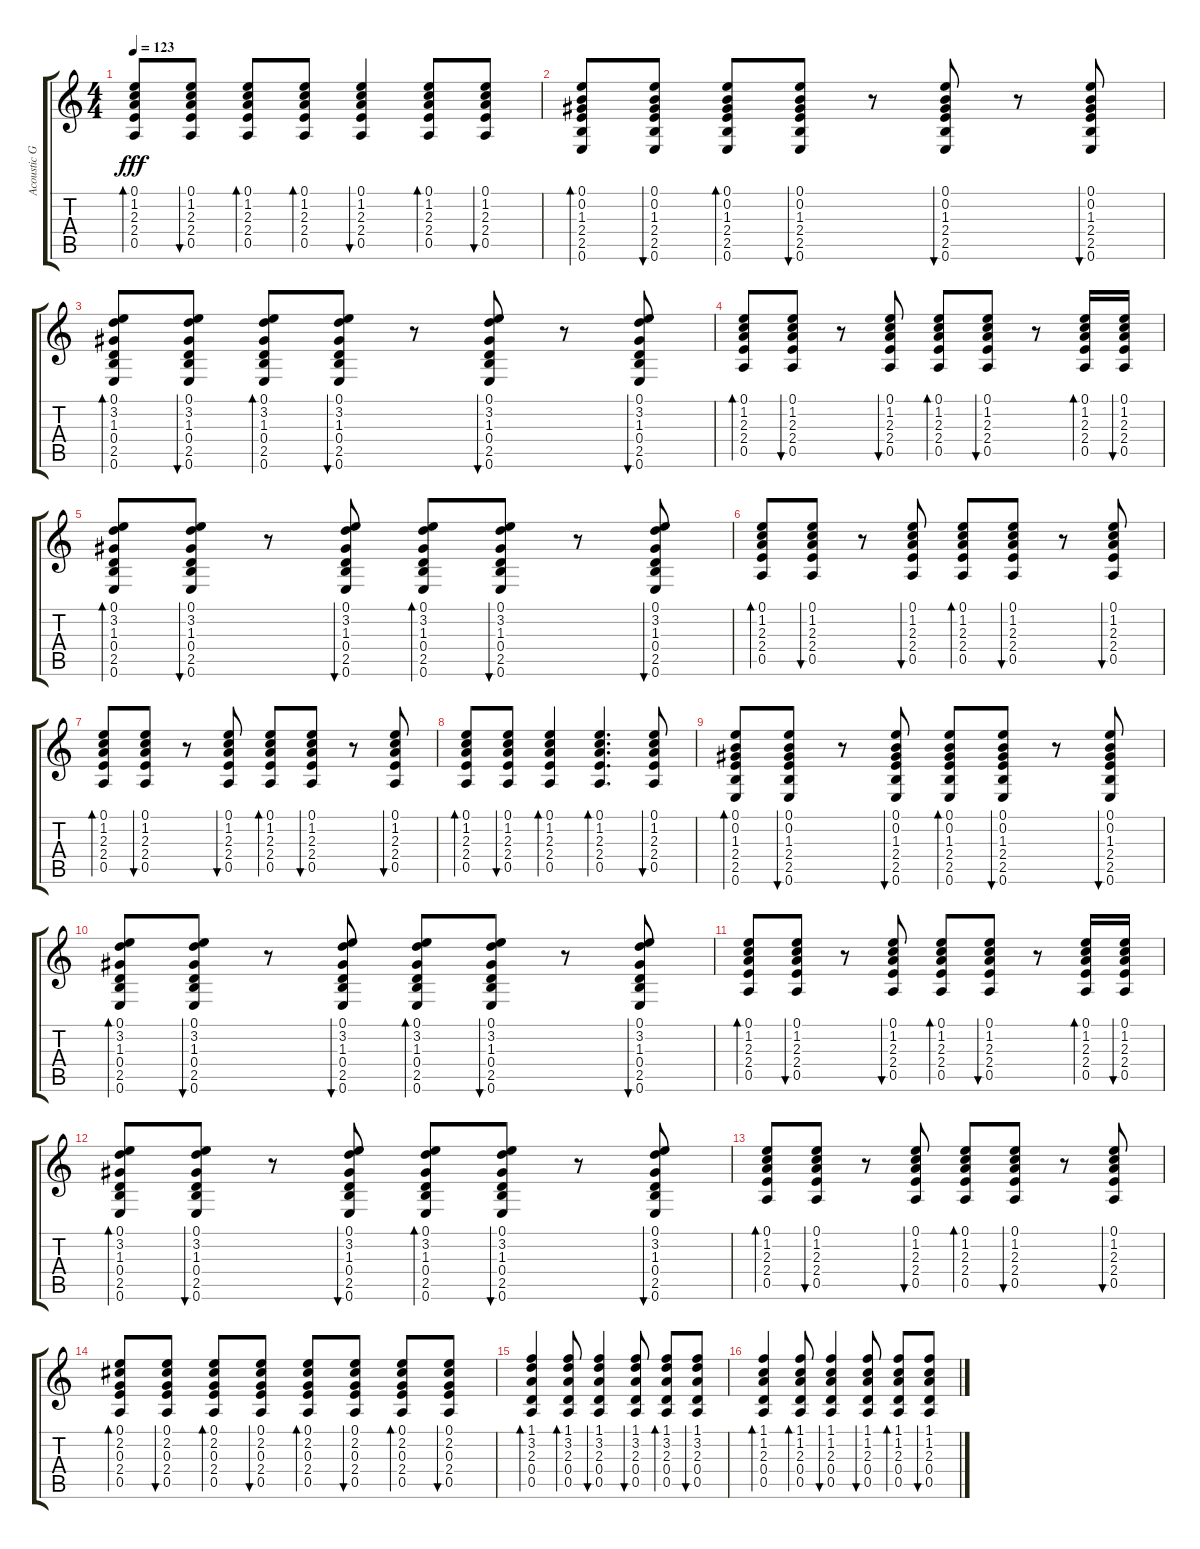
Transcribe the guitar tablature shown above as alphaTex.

\track ("Acoustic Gtr." "Acoustic G") {instrument acousticguitarsteel}
\staff {score tabs}
\tuning (E4 B3 G3 D3 A2 E2) {hide}
\ts (4 4)
\tempo 123
\clef g2
\ks c
(0.1 1.2 2.3 2.4 0.5).8{bd 60 dy fff} (0.1 1.2 2.3 2.4 0.5).8{bu 60} (0.1 1.2 2.3 2.4 0.5).8{bd 60} (0.1 1.2 2.3 2.4 0.5).8{bd 60} (0.1 1.2 2.3 2.4 0.5).4{bu 60} (0.1 1.2 2.3 2.4 0.5).8{bd 60} (0.1 1.2 2.3 2.4 0.5).8{bu 60} |
(0.1 0.2 1.3 2.4 2.5 0.6).8{bd 60} (0.1 0.2 1.3 2.4 2.5 0.6).8{bu 60} (0.1 0.2 1.3 2.4 2.5 0.6).8{bd 60} (0.1 0.2 1.3 2.4 2.5 0.6).8{bu 60} r.8 (0.1 0.2 1.3 2.4 2.5 0.6).8{bu 60} r.8 (0.1 0.2 1.3 2.4 2.5 0.6).8{bu 60} |
(0.1 3.2 1.3 0.4 2.5 0.6).8{bd 60} (0.1 3.2 1.3 0.4 2.5 0.6).8{bu 60} (0.1 3.2 1.3 0.4 2.5 0.6).8{bd 60} (0.1 3.2 1.3 0.4 2.5 0.6).8{bu 60} r.8 (0.1 3.2 1.3 0.4 2.5 0.6).8{bu 60} r.8 (0.1 3.2 1.3 0.4 2.5 0.6).8{bu 60} |
(0.1 1.2 2.3 2.4 0.5).8{bd 60} (0.1 1.2 2.3 2.4 0.5).8{bu 60} r.8 (0.1 1.2 2.3 2.4 0.5).8{bu 60} (0.1 1.2 2.3 2.4 0.5).8{bd 60} (0.1 1.2 2.3 2.4 0.5).8{bu 60} r.8 (0.1 1.2 2.3 2.4 0.5).16{bd 60} (0.1 1.2 2.3 2.4 0.5).16{bu 60} |
(0.1 3.2 1.3 0.4 2.5 0.6).8{bd 60} (0.1 3.2 1.3 0.4 2.5 0.6).8{bu 60} r.8 (0.1 3.2 1.3 0.4 2.5 0.6).8{bu 60} (0.1 3.2 1.3 0.4 2.5 0.6).8{bd 60} (0.1 3.2 1.3 0.4 2.5 0.6).8{bu 60} r.8 (0.1 3.2 1.3 0.4 2.5 0.6).8{bu 60} |
(0.1 1.2 2.3 2.4 0.5).8{bd 60} (0.1 1.2 2.3 2.4 0.5).8{bu 60} r.8 (0.1 1.2 2.3 2.4 0.5).8{bu 60} (0.1 1.2 2.3 2.4 0.5).8{bd 60} (0.1 1.2 2.3 2.4 0.5).8{bu 60} r.8 (0.1 1.2 2.3 2.4 0.5).8{bu 60} |
(0.1 1.2 2.3 2.4 0.5).8{bd 60} (0.1 1.2 2.3 2.4 0.5).8{bu 60} r.8 (0.1 1.2 2.3 2.4 0.5).8{bu 60} (0.1 1.2 2.3 2.4 0.5).8{bd 60} (0.1 1.2 2.3 2.4 0.5).8{bu 60} r.8 (0.1 1.2 2.3 2.4 0.5).8{bu 60} |
(0.1 1.2 2.3 2.4 0.5).8{bd 60} (0.1 1.2 2.3 2.4 0.5).8{bu 60} (0.1 1.2 2.3 2.4 0.5).4{bd 60} (0.1 1.2 2.3 2.4 0.5).4{d bd 60} (0.1 1.2 2.3 2.4 0.5).8{bu 60} |
(0.1 0.2 1.3 2.4 2.5 0.6).8{bd 60} (0.1 0.2 1.3 2.4 2.5 0.6).8{bu 60} r.8 (0.1 0.2 1.3 2.4 2.5 0.6).8{bu 60} (0.1 0.2 1.3 2.4 2.5 0.6).8{bd 60} (0.1 0.2 1.3 2.4 2.5 0.6).8{bu 60} r.8 (0.1 0.2 1.3 2.4 2.5 0.6).8{bu 60} |
(0.1 3.2 1.3 0.4 2.5 0.6).8{bd 60} (0.1 3.2 1.3 0.4 2.5 0.6).8{bu 60} r.8 (0.1 3.2 1.3 0.4 2.5 0.6).8{bu 60} (0.1 3.2 1.3 0.4 2.5 0.6).8{bd 60} (0.1 3.2 1.3 0.4 2.5 0.6).8{bu 60} r.8 (0.1 3.2 1.3 0.4 2.5 0.6).8{bu 60} |
(0.1 1.2 2.3 2.4 0.5).8{bd 60} (0.1 1.2 2.3 2.4 0.5).8{bu 60} r.8 (0.1 1.2 2.3 2.4 0.5).8{bu 60} (0.1 1.2 2.3 2.4 0.5).8{bd 60} (0.1 1.2 2.3 2.4 0.5).8{bu 60} r.8 (0.1 1.2 2.3 2.4 0.5).16{bd 60} (0.1 1.2 2.3 2.4 0.5).16{bu 60} |
(0.1 3.2 1.3 0.4 2.5 0.6).8{bd 60} (0.1 3.2 1.3 0.4 2.5 0.6).8{bu 60} r.8 (0.1 3.2 1.3 0.4 2.5 0.6).8{bu 60} (0.1 3.2 1.3 0.4 2.5 0.6).8{bd 60} (0.1 3.2 1.3 0.4 2.5 0.6).8{bu 60} r.8 (0.1 3.2 1.3 0.4 2.5 0.6).8{bu 60} |
(0.1 1.2 2.3 2.4 0.5).8{bd 60} (0.1 1.2 2.3 2.4 0.5).8{bu 60} r.8 (0.1 1.2 2.3 2.4 0.5).8{bu 60} (0.1 1.2 2.3 2.4 0.5).8{bd 60} (0.1 1.2 2.3 2.4 0.5).8{bu 60} r.8 (0.1 1.2 2.3 2.4 0.5).8{bu 60} |
(0.1 2.2 0.3 2.4 0.5).8{bd 60} (0.1 2.2 0.3 2.4 0.5).8{bu 60} (0.1 2.2 0.3 2.4 0.5).8{bd 60} (0.1 2.2 0.3 2.4 0.5).8{bu 60} (0.1 2.2 0.3 2.4 0.5).8{bd 60} (0.1 2.2 0.3 2.4 0.5).8{bu 60} (0.1 2.2 0.3 2.4 0.5).8{bd 60} (0.1 2.2 0.3 2.4 0.5).8{bu 60} |
(1.1 3.2 2.3 0.4 0.5).4{bd 60} (1.1 3.2 2.3 0.4 0.5).8{bd 60} (1.1 3.2 2.3 0.4 0.5).4{bu 60} (1.1 3.2 2.3 0.4 0.5).8{bu 60} (1.1 3.2 2.3 0.4 0.5).8{bd 60} (1.1 3.2 2.3 0.4 0.5).8{bu 60} |
(1.1 1.2 2.3 0.4 0.5).4{bd 60} (1.1 1.2 2.3 0.4 0.5).8{bd 60} (1.1 1.2 2.3 0.4 0.5).4{bu 60} (1.1 1.2 2.3 0.4 0.5).8{bu 60} (1.1 1.2 2.3 0.4 0.5).8{bd 60} (1.1 1.2 2.3 0.4 0.5).8{bu 60}
